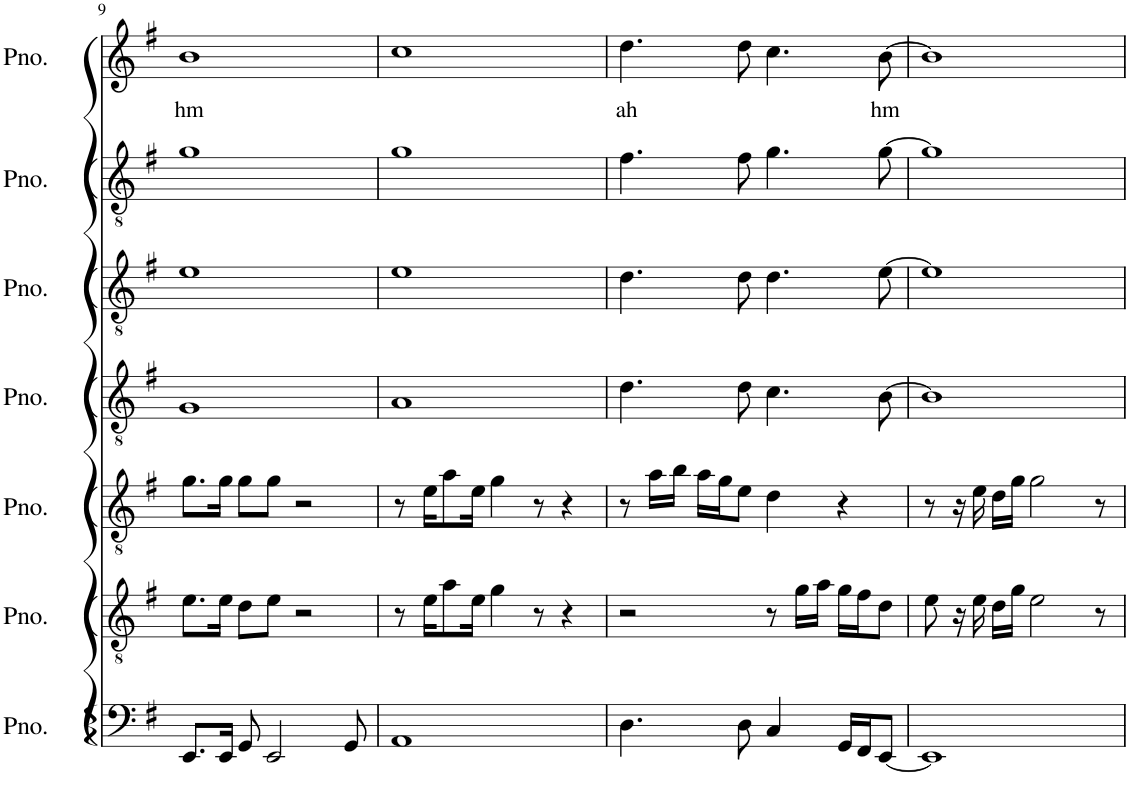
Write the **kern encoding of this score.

**kern	**kern	**kern	**kern	**kern	**kern	**kern	**text
*part7	*part6	*part5	*part4	*part3	*part2	*part1	*part1
*staff7	*staff6	*staff5	*staff4	*staff3	*staff2	*staff1	*staff1
*I"Piano	*I"Piano	*I"Piano	*I"Piano	*I"Piano	*I"Piano	*I"Piano	*
*I'Pno.	*I'Pno.	*I'Pno.	*I'Pno.	*I'Pno.	*I'Pno.	*I'Pno.	*
!!LO:PB:g=z
*clefF4	*clefGv2	*clefGv2	*clefGv2	*clefGv2	*clefGv2	*clefG2	*
*k[f#]	*k[f#]	*k[f#]	*k[f#]	*k[f#]	*k[f#]	*k[f#]	*
*M4/4	*M4/4	*M4/4	*M4/4	*M4/4	*M4/4	*M4/4	*
=9	=9	=9	=9	=9	=9	=9	=9
!	!	!	!	!	!	!	!LO:LY:b
8.EE/L	8.e\L	8.g\L	1G	1e	1g	1b	hm
16EE/Jk	16e\Jk	16g\Jk	.	.	.	.	.
8GG/	8d\L	8g\L	.	.	.	.	.
2EE/	8e\J	8g\J	.	.	.	.	.
.	2r	2r	.	.	.	.	.
8GG/	.	.	.	.	.	.	.
=10	=10	=10	=10	=10	=10	=10	=10
1AA	8r	8r	1A	1e	1g	1cc	.
.	16e\KL	16e\KL	.	.	.	.	.
.	8a\	8a\	.	.	.	.	.
.	16e\Jk	16e\Jk	.	.	.	.	.
.	4g\	4g\	.	.	.	.	.
.	8r	8r	.	.	.	.	.
.	4r	4r	.	.	.	.	.
=11	=11	=11	=11	=11	=11	=11	=11
!	!	!	!	!	!	!	!LO:LY:b
4.D\	2r	8r	4.d\	4.d\	4.f#\	4.dd\	ah
.	.	16a\LL	.	.	.	.	.
.	.	16b\JJ	.	.	.	.	.
.	.	16a\LL	.	.	.	.	.
.	.	16g\J	.	.	.	.	.
8D\	.	8e\J	8d\	8d\	8f#\	8dd\	.
4C/	8r	4d\	4.c\	4.d\	4.g\	4.cc\	.
.	16g\LL	.	.	.	.	.	.
.	16a\JJ	.	.	.	.	.	.
16GG/LL	16g\LL	4r	.	.	.	.	.
16FF#/J	16f#\J	.	.	.	.	.	.
!	!	!	!	!	!	!	!LO:LY:b
[8EE/J	8d\J	.	[8B\	[8e\	[8g\	[8b\	hm
=12	=12	=12	=12	=12	=12	=12	=12
1EE]	8e\	8r	1B]	1e]	1g]	1b]	.
.	16r	16r	.	.	.	.	.
.	16e\	16e\	.	.	.	.	.
.	16d\LL	16d\LL	.	.	.	.	.
.	16g\JJ	16g\JJ	.	.	.	.	.
.	2e\	2g\	.	.	.	.	.
.	8r	8r	.	.	.	.	.
=	=	=	=	=	=	=	=
*-	*-	*-	*-	*-	*-	*-	*-
